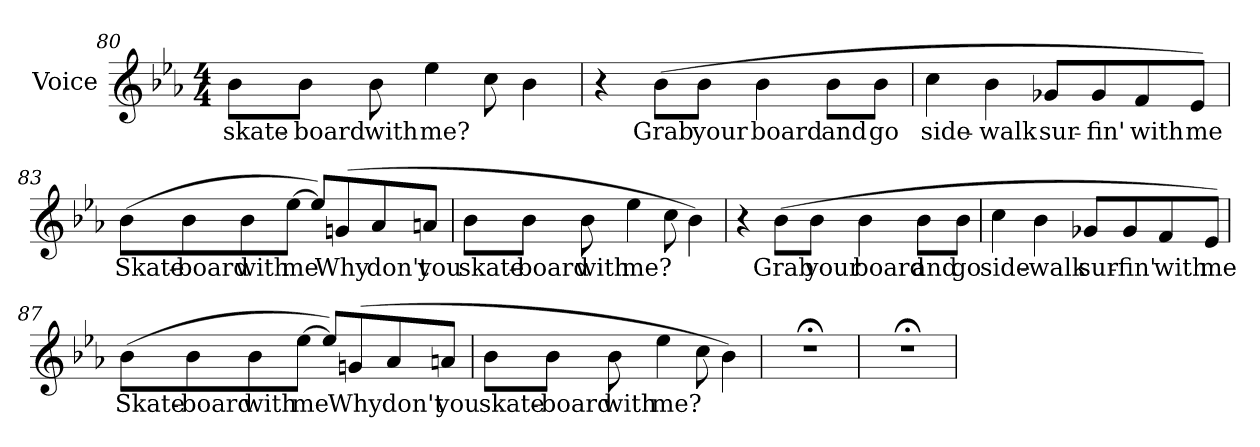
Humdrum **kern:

**kern	**text
*part1	*part1
*staff1	*staff1
*I"Voice	*
*I'Voice	*
!!LO:LB:g=z
*clefG2	*
*k[b-e-a-]	*
*E-:	*
*M4/4	*
=80	=80
!	!LO:LY:b:color=#000000
8b-i\L	skate-
!	!LO:LY:b:color=#000000
8b-i\J	-board
!	!LO:LY:b:color=#000000
8b-i\	with
!	!LO:LY:b:color=#000000
4ee-i\	me?
8cci\	.
4b-i\	.
=81	=81
4r	.
!	!LO:LY:b:color=#000000
(8b-i\L	Grab
!	!LO:LY:b:color=#000000
8b-i\J	your
!	!LO:LY:b:color=#000000
4b-i\	board
!	!LO:LY:b:color=#000000
8b-i\L	and
!	!LO:LY:b:color=#000000
8b-i\J	go
=82	=82
!	!LO:LY:b:color=#000000
4cci\	side-
!	!LO:LY:b:color=#000000
4b-i\	-walk
!	!LO:LY:b:color=#000000
8g-Xi/L	sur-
!	!LO:LY:b:color=#000000
8g-i/	-fin'
!	!LO:LY:b:color=#000000
8fi/	with
!	!LO:LY:b:color=#000000
8e-i/J)	me
!!LO:LB:g=z
=83	=83
!	!LO:LY:b:color=#000000
(8b-i\L	Skate-
!	!LO:LY:b:color=#000000
8b-i\	-board
!	!LO:LY:b:color=#000000
8b-i\	with
!	!LO:LY:b:color=#000000
[8ee-i\J	me
8ee-i/L])	.
!	!LO:LY:b:color=#000000
(8gni/	Why
!	!LO:LY:b:color=#000000
8a-i/	don't
!	!LO:LY:b:color=#000000
8ani/J	you
=84	=84
!	!LO:LY:b:color=#000000
8b-i\L	skate-
!	!LO:LY:b:color=#000000
8b-i\J	-board
!	!LO:LY:b:color=#000000
8b-i\	with
!	!LO:LY:b:color=#000000
4ee-i\	me?
8cci\	.
4b-i\)	.
=85	=85
4r	.
!	!LO:LY:b:color=#000000
(8b-i\L	Grab
!	!LO:LY:b:color=#000000
8b-i\J	your
!	!LO:LY:b:color=#000000
4b-i\	board
!	!LO:LY:b:color=#000000
8b-i\L	and
!	!LO:LY:b:color=#000000
8b-i\J	go
!!LO:LB:g=z
=86	=86
!	!LO:LY:b:color=#000000
4cci\	side-
!	!LO:LY:b:color=#000000
4b-i\	-walk
!	!LO:LY:b:color=#000000
8g-Xi/L	sur-
!	!LO:LY:b:color=#000000
8g-i/	-fin'
!	!LO:LY:b:color=#000000
8fi/	with
!	!LO:LY:b:color=#000000
8e-i/J)	me
=87	=87
!	!LO:LY:b:color=#000000
(8b-i\L	Skate-
!	!LO:LY:b:color=#000000
8b-i\	-board
!	!LO:LY:b:color=#000000
8b-i\	with
!	!LO:LY:b:color=#000000
[8ee-i\J	me
8ee-i/L])	.
!	!LO:LY:b:color=#000000
(8gni/	Why
!	!LO:LY:b:color=#000000
8a-i/	don't
!	!LO:LY:b:color=#000000
8ani/J	you
=88	=88
!	!LO:LY:b:color=#000000
8b-i\L	skate-
!	!LO:LY:b:color=#000000
8b-i\J	-board
!	!LO:LY:b:color=#000000
8b-i\	with
!	!LO:LY:b:color=#000000
4ee-i\	me?
8cci\	.
4b-i\)	.
=88X1	=88X1
1r;<	.
=88X2	=88X2
1r;<	.
=	=
*-	*-
